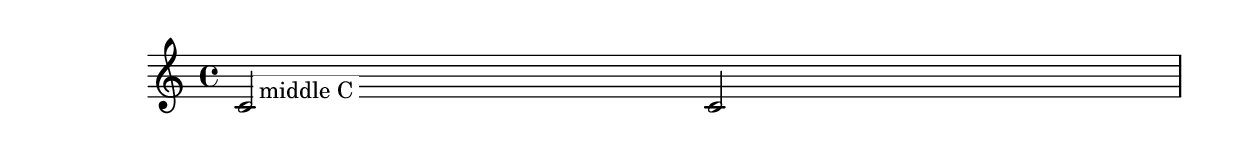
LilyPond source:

%% http://lsr.di.unimi.it/LSR/Item?id=258
%% see also http://www.lilypond.org/doc/v2.18/Documentation/snippets/editorial-annotations#editorial-annotations-blanking-staff-lines-using-the-_005cwhiteout-command


\layout { 
  ragged-right = ##f 
}

\relative c' {
  \override TextScript.extra-offset = #'(2 . 4)
  c2-\markup { \whiteout \pad-markup #0.5 "middle C" } c
} 
